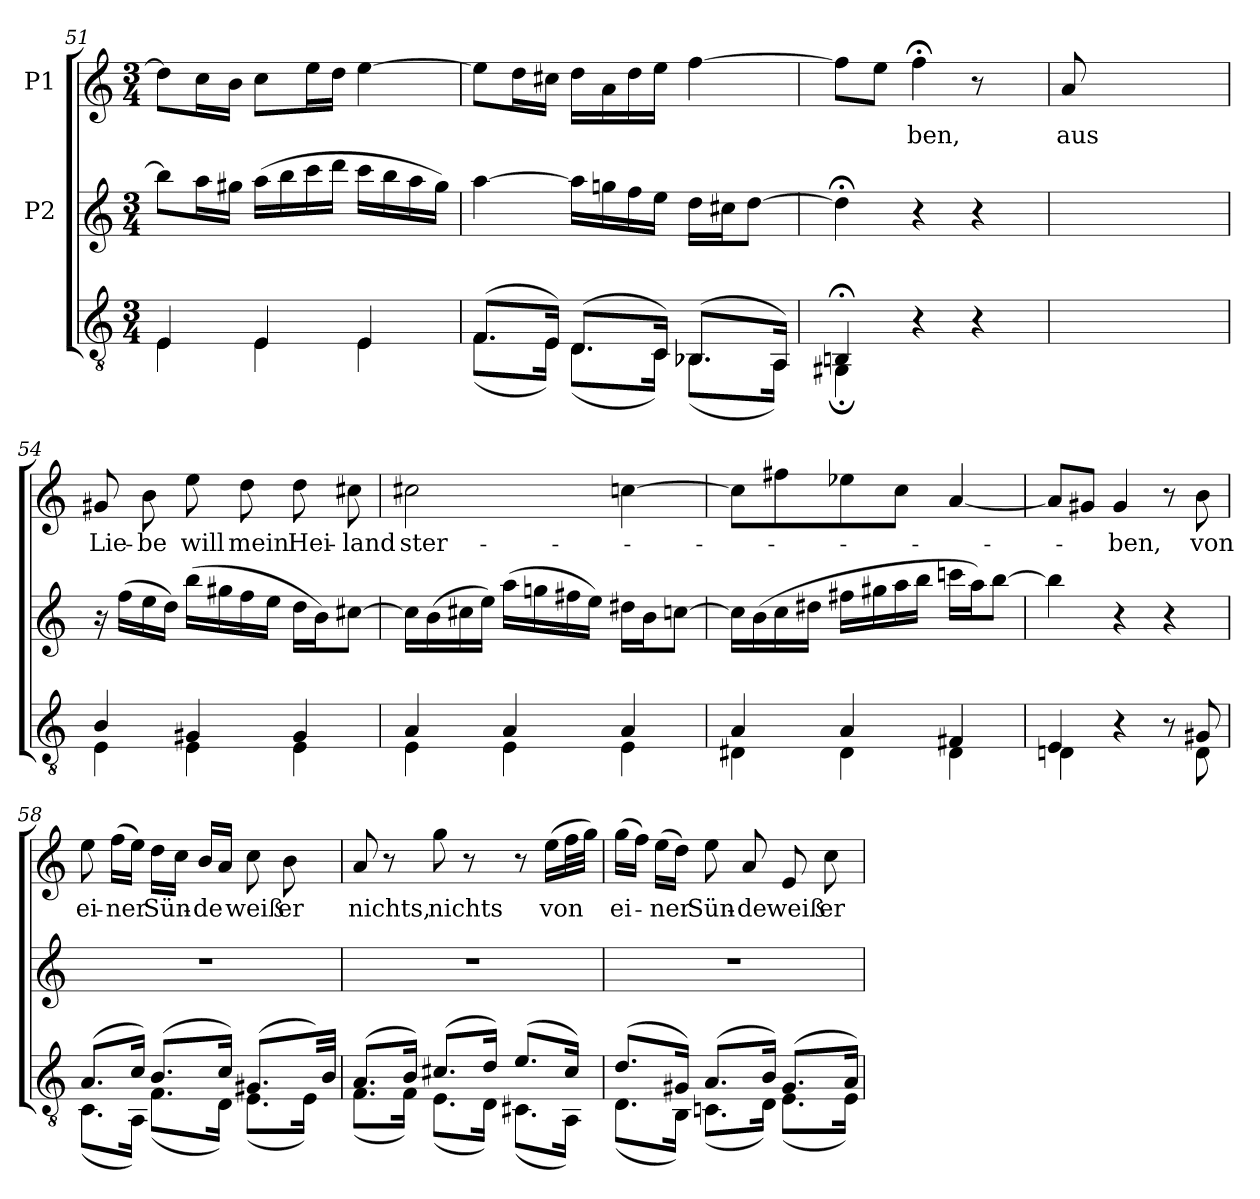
**kern	**kern	**kern	**text
*part3	*part2	*part1	*part1
*staff3	*staff2	*staff1	*staff1
*	*I"P2	*I"P1	*
*clefGv2	*clefG2	*clefG2	*
*k[]	*k[]	*k[]	*
*C:	*C:	*C:	*
*M3/4	*M3/4	*M3/4	*
=51	=51	=51	=51
*^	*	*	*
4Ei/	4Ei\	8bbi\L]	8ddi\L]	.
.	.	16aai\L	16cci\L	.
.	.	16gg#Xi\JJ	16bi\JJ	.
4Ei/	4Ei\	(16aai\LL	8cci\L	.
.	.	16bbi\	.	.
.	.	16ccci\	16eei\L	.
.	.	16dddi\JJ	16ddi\JJ	.
4Ei/	4Ei\	16ccci\LL	[>4eei\	.
.	.	16bbi\	.	.
.	.	16aai\	.	.
.	.	16gg#i\JJ)	.	.
=52	=52	=52	=52	=52
(8.Fi/L	(8.Fi\L	[>4aai\	8eei\L]	.
.	.	.	16ddi\L	.
16Ei/Jk)	16Ei\Jk)	.	16cc#Xi\JJ	.
(8.Di/L	(8.Di\L	16aai\LL]	16ddi\LL	.
.	.	16ggni\	16ai\	.
.	.	16ffi\	16ddi\	.
16Ci/Jk)	16Ci\Jk)	16eei\JJ	16eei\JJ	.
(8.BB-Xi/L	(8.BB-i\L	16ddi\LL	[>4ffi\	.
.	.	16cc#Xi\J	.	.
.	.	[>8ddi\J	.	.
16AAi/Jk)	16AAi\Jk)	.	.	.
=53	=53	=53	=53	=53
4BBn;i/	4GG#X;i\	4dd;i\]	8ffi\L]	.
.	.	.	8eei\J	.
!	!	!	!	!LO:LY:b:color=#000000
4r	4ryy	4r	4ff;i\	-ben,
4r	4ryy	4r	8r	.
!	!	!	!	!LO:LY:b:color=#000000
.	.	.	8ai/yy	aus
*v	*v	*	*	*
!!LO:PB:g=z
=53	=53	=53	=53
!LO:N:vis=1	!LO:N:vis=1	!	!
!	!	!	!LO:LY:b:color=#000000
2.ryy	2.ryy	8ai/	aus
.	.	2ryy	.
.	.	8ryy	.
=54	=54	=54	=54
*^	*	*	*
!	!	!	!	!LO:LY:b:color=#000000
4Bi/	4Ei\	16r	8g#Xi/	Lie-
.	.	(16ffi\LL	.	.
!	!	!	!	!LO:LY:b:color=#000000
.	.	16eei\	8bi\	-be
.	.	16ddi\JJ)	.	.
!	!	!	!	!LO:LY:b:color=#000000
4G#Xi/	4Ei\	(16bbi\LL	8eei\	will
.	.	16gg#Xi\	.	.
!	!	!	!	!LO:LY:b:color=#000000
.	.	16ffi\	8ddi\	mein
.	.	16eei\JJ	.	.
!	!	!	!	!LO:LY:b:color=#000000
4G#i/	4Ei\	16ddi\LL	8ddi\	Hei-
.	.	16bi\J)	.	.
!	!	!	!	!LO:LY:b:color=#000000
.	.	[>8cc#Xi\J	8cc#Xi\	-land
=55	=55	=55	=55	=55
!	!	!	!	!LO:LY:b:color=#000000
4Ai/	4Ei\	16cc#i\LL]	2cc#Xi\	ster-
.	.	(16bi\	.	.
.	.	16cc#Xi\	.	.
.	.	16eei\JJ)	.	.
4Ai/	4Ei\	(16aai\LL	.	.
.	.	16ggni\	.	.
.	.	16ff#Xi\	.	.
.	.	16eei\JJ)	.	.
4Ai/	4Ei\	16dd#Xi\LL	[>4ccni\	.
.	.	16bi\J	.	.
.	.	[>8ccni\J	.	.
=56	=56	=56	=56	=56
4Ai/	4D#Xi\	16cci\LL]	8cci\L]	.
.	.	(16bi\	.	.
.	.	16cci\	8ff#Xi\	.
.	.	16dd#Xi\JJ	.	.
4Ai/	4D#i\	16ff#Xi\LL	8ee-Xi\	.
.	.	16gg#Xi\	.	.
.	.	16aai\	8cci\J	.
.	.	16bbi\JJ	.	.
4F#Xi/	4D#i\	16cccni\LL	[<4ai/	.
.	.	16aai\J)	.	.
.	.	[>8bbi\J	.	.
=57	=57	=57	=57	=57
4Ei/	4Dni\	4bbi\]	8ai/L]	.
.	.	.	8g#Xi/J	.
!	!	!	!	!LO:LY:b:color=#000000
4r	4ryy	4r	4g#i/	-ben,
8r	8ryy	4r	8r	.
!	!	!	!	!LO:LY:b:color=#000000
8G#Xi/	8Di\	.	8bi\	von
!!LO:LB:g=z
=58	=58	=58	=58	=58
!	!	!LO:N:vis=1	!	!
!	!	!	!	!LO:LY:b:color=#000000
(8.Ai/L	(8.Ci\L	2.r	8eei\	ei-
!	!	!	!	!LO:LY:b:color=#000000
.	.	.	(16ffi\LL	-ner
16ci/Jk)	16AAi\Jk)	.	16eei\JJ)	.
!	!	!	!	!LO:LY:b:color=#000000
(8.Bi/L	(8.Fi\L	.	16ddi\LL	Sün-
.	.	.	16cci\JJ	.
!	!	!	!	!LO:LY:b:color=#000000
.	.	.	16bi/LL	-de
16ci/Jk)	16Di\Jk)	.	16ai/JJ	.
!	!	!	!	!LO:LY:b:color=#000000
(8.G#Xi/L	(8.Ei\L	.	8cci\	weiß
!	!	!	!	!LO:LY:b:color=#000000
.	.	.	8bi\	er
32Ai/LLyy)	16Ei\Jk)	.	.	.
32Bi/JJJ	.	.	.	.
=59	=59	=59	=59	=59
!	!	!LO:N:vis=1	!	!
!	!	!	!	!LO:LY:b:color=#000000
(8.Ai/L	(8.Fi\L	2.r	8ai/	nichts,
.	.	.	8r	.
16Bi/Jk)	16Fi\Jk)	.	.	.
!	!	!	!	!LO:LY:b:color=#000000
(8.c#Xi/L	(8.Ei\L	.	8ggi\	nichts
.	.	.	8r	.
16di/Jk)	16Di\Jk)	.	.	.
(8.ei/L	(8.C#Xi\L	.	8r	.
!	!	!	!	!LO:LY:b:color=#000000
.	.	.	(16eei\LL	von
16c#i/Jk)	16AAi\Jk)	.	32ffi\L	.
.	.	.	32ggi\JJJ)	.
=60	=60	=60	=60	=60
!	!	!LO:N:vis=1	!	!
!	!	!	!	!LO:LY:b:color=#000000
(8.di/L	(8.Di\L	2.r	(16ggi\LL	ei-
.	.	.	16ffi\JJ)	.
!	!	!	!	!LO:LY:b:color=#000000
.	.	.	(16eei\LL	-ner
16G#Xi/Jk)	16BBi\Jk)	.	16ddi\JJ)	.
!	!	!	!	!LO:LY:b:color=#000000
(8.Ai/L	(8.Cni\L	.	8eei\	Sün-
!	!	!	!	!LO:LY:b:color=#000000
.	.	.	8ai/	-de
16Bi/Jk)	16Di\Jk)	.	.	.
!	!	!	!	!LO:LY:b:color=#000000
(8.G#i/L	(8.Ei\L	.	8ei/	weiß
!	!	!	!	!LO:LY:b:color=#000000
.	.	.	8cci\	er
16Ai/Jk)	16Ei\Jk)	.	.	.
*v	*v	*	*	*
=	=	=	=
*-	*-	*-	*-
